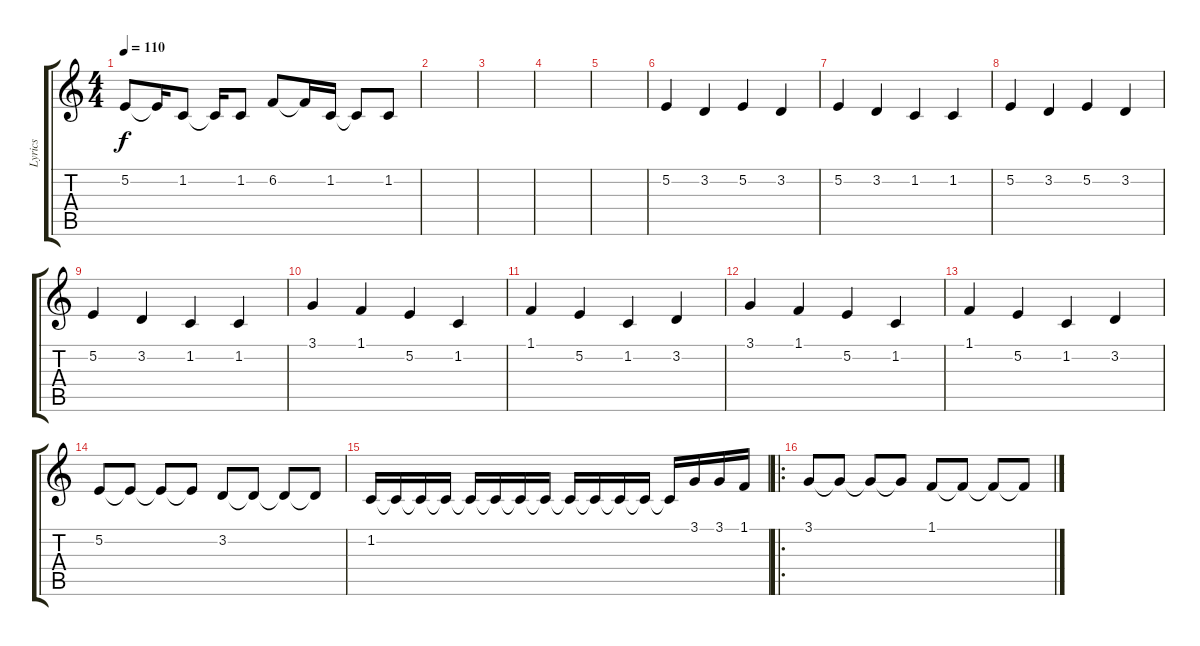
\track ("Lyrics" "Lyrics") {instrument tenorsax}
\staff {score tabs}
\tuning (E4 B3 G3 D3 A2 E2) {hide}
\ts (4 4)
\tempo 110
\clef g2
\ks c
5.2.8{dy f} 5.2{t}.16 1.2.8 1.2{t}.16 1.2.8 6.2.8 6.2{t}.16 1.2.16 1.2{t}.8 1.2.8 |
|
|
|
|
5.2.4 3.2.4 5.2.4 3.2.4 |
5.2.4 3.2.4 1.2.4 1.2.4 |
5.2.4 3.2.4 5.2.4 3.2.4 |
5.2.4 3.2.4 1.2.4 1.2.4 |
3.1.4 1.1.4 5.2.4 1.2.4 |
1.1.4 5.2.4 1.2.4 3.2.4 |
3.1.4 1.1.4 5.2.4 1.2.4 |
1.1.4 5.2.4 1.2.4 3.2.4 |
5.2.8{volume 5 instrument choiraahs} 5.2{t}.8 5.2{t}.8 5.2{t}.8 3.2.8 3.2{t}.8 3.2{t}.8 3.2{t}.8 |
1.2.16 1.2{t}.16 1.2{t}.16 1.2{t}.16 1.2{t}.16 1.2{t}.16 1.2{t}.16 1.2{t}.16 1.2{t}.16 1.2{t}.16 1.2{t}.16 1.2{t}.16 1.2{t}.16 3.1.16{volume 16 instrument tenorsax} 3.1.16 1.1.16 |
\ro
3.1.8 3.1{t}.8 3.1{t}.8 3.1{t}.8 1.1.8 1.1{t}.8 1.1{t}.8 1.1{t}.8
